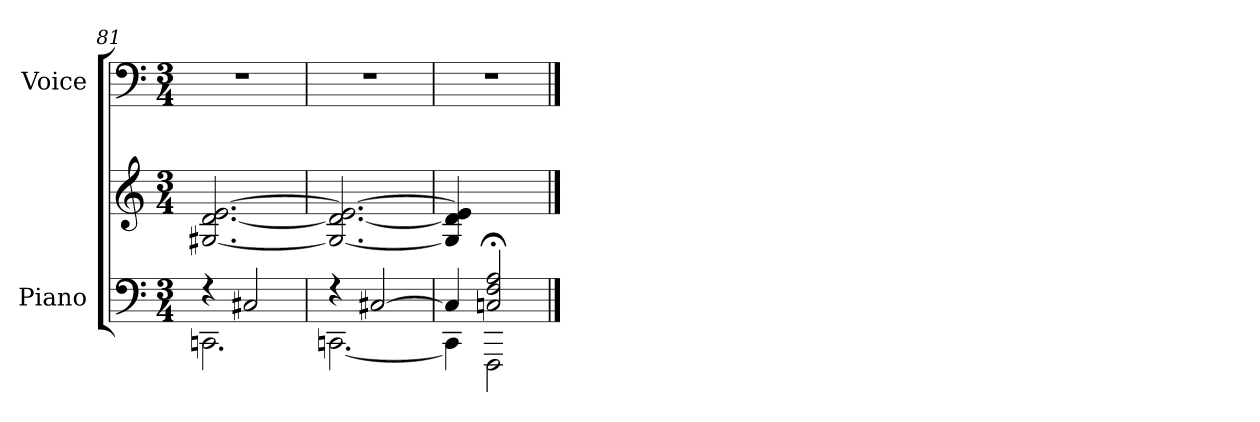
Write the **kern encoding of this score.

**kern	**kern	**kern
*part2	*part2	*part1
*staff3	*staff2	*staff1
*I"Piano	*	*I"Voice
*I'Pno.	*	*I'Voice
*clefF4	*clefG2	*clefF4
*k[]	*k[]	*k[]
*M3/4	*M3/4	*M3/4
=81	=81	=81
*^	*	*
!	!	!	!LO:N:vis=1
4r	2.CCni\	[<2.G#Xi/ [<2.di [>2.ei	2.r
2C#Xi/	.	.	.
=82	=82	=82	=82
!	!	!	!LO:N:vis=1
4r	[<2.CCni\	2.G#i/_< 2.di_< 2.ei_>	2.r
[>2C#Xi/	.	.	.
=83	=83	=83	=83
*	*^	*	*
!	!	!	!	!LO:N:vis=1
4ryy	4C#i/]	4CCi\]	4G#i/] 4di] 4ei]	2.r
2Cni/; 2Fi; 2Ai;	2FFFi\	2ryy	2ryy	.
*v	*v	*v	*	*
==	==	==
*-	*-	*-
